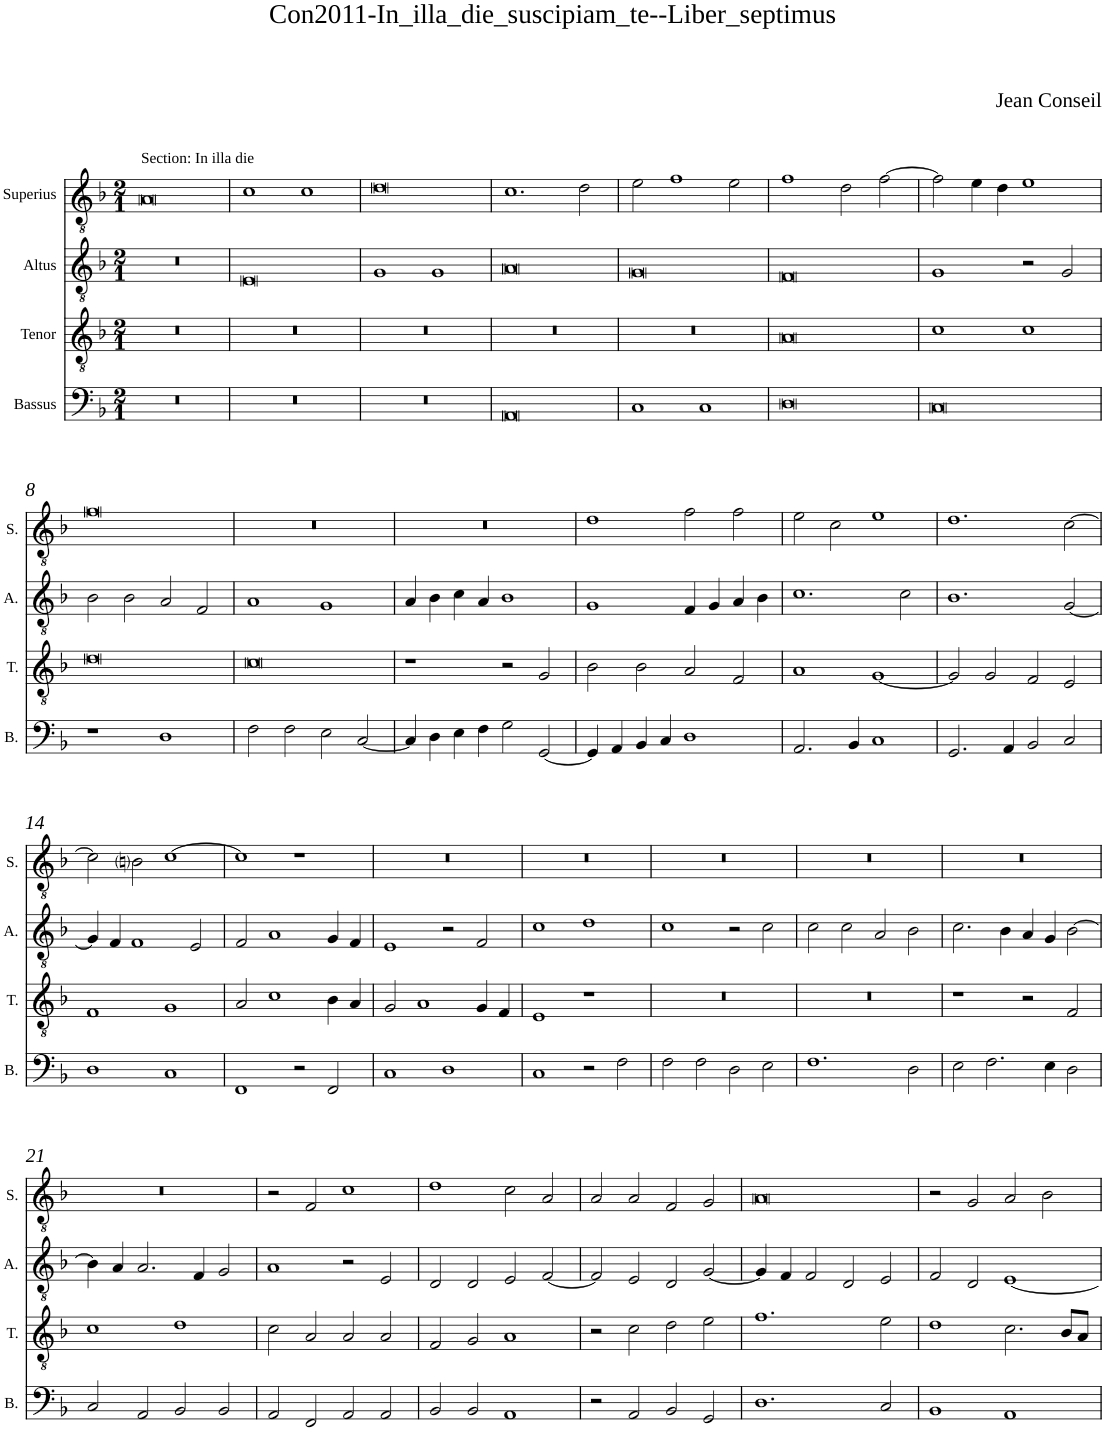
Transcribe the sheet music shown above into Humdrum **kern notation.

**kern	**kern	**kern	**kern
*part4	*part3	*part2	*part1
*staff4	*staff3	*staff2	*staff1
*I"Bassus	*I"Tenor	*I"Altus	*I"Superius
*I'B.	*I'T.	*I'A.	*I'S.
*clefF4	*clefGv2	*clefGv2	*clefGv2
*k[b-]	*k[b-]	*k[b-]	*k[b-]
*M2/1	*M2/1	*M2/1	*M2/1
=1	=1	=1	=1
!	!	!	!LO:TX:a:t=Section&colon; In illa die
0r	0r	0r	0A
=2	=2	=2	=2
0r	0r	0E	1c
.	.	.	1c
=3	=3	=3	=3
0r	0r	1G	0d
.	.	1G	.
=4	=4	=4	=4
0AA	0r	0A	1.c
.	.	.	2d\
=5	=5	=5	=5
1C	0r	0G	2e\
.	.	.	1f
1C	.	.	.
.	.	.	2e\
=6	=6	=6	=6
0D	0A	0F	1f
.	.	.	2d\
.	.	.	[2f\
=7	=7	=7	=7
0C	1c	1G	2f\]
.	.	.	4e\
.	.	.	4d\
.	1c	2r	1e
.	.	2G/	.
!!LO:LB:g=z
=8	=8	=8	=8
1r	0d	2B-\	0f
.	.	2B-\	.
1D	.	2A/	.
.	.	2F/	.
=9	=9	=9	=9
2F\	0c	1A	0r
2F\	.	.	.
2E\	.	1G	.
[2C/	.	.	.
=10	=10	=10	=10
4C/]	1r	4A/	0r
4D\	.	4B-\	.
4E\	.	4c\	.
4F\	.	4A/	.
2G\	2r	1B-	.
[2GG/	2G/	.	.
=11	=11	=11	=11
4GG/]	2B-\	1G	1d
4AA/	.	.	.
4BB-/	2B-\	.	.
4C/	.	.	.
1D	2A/	4F/	2f\
.	.	4G/	.
.	2F/	4A/	2f\
.	.	4B-\	.
=12	=12	=12	=12
2.AA/	1A	1.c	2e\
.	.	.	2c\
4BB-/	.	.	.
1C	[1G	.	1e
.	.	2c\	.
=13	=13	=13	=13
2.GG/	2G/]	1.B-	1.d
.	2G/	.	.
4AA/	.	.	.
2BB-/	2F/	.	.
2C/	2E/	[2G/	[2c\
!!LO:LB:g=z
=14	=14	=14	=14
1D	1F	4G/]	2c\]
.	.	4F/	.
.	.	1F	2Bni\
1C	1G	.	[1c
.	.	2E/	.
=15	=15	=15	=15
1FF	2A/	2F/	1c]
.	1c	1A	.
2r	.	.	1r
2FF/	4B-\	4G/	.
.	4A/	4F/	.
=16	=16	=16	=16
1C	2G/	1E	0r
.	1A	.	.
1D	.	2r	.
.	4G/	2F/	.
.	4F/	.	.
=17	=17	=17	=17
1C	1E	1c	0r
2r	1r	1d	.
2F\	.	.	.
=18	=18	=18	=18
2F\	0r	1c	0r
2F\	.	.	.
2D\	.	2r	.
2E\	.	2c\	.
=19	=19	=19	=19
1.F	0r	2c\	0r
.	.	2c\	.
.	.	2A/	.
2D\	.	2B-\	.
=20	=20	=20	=20
2E\	1r	2.c\	0r
2.F\	.	.	.
.	.	4B-\	.
.	2r	4A/	.
4E\	.	4G/	.
2D\	2F/	[2B-\	.
!!LO:LB:g=z
=21	=21	=21	=21
2C/	1c	4B-\]	0r
.	.	4A/	.
2AA/	.	2.A/	.
2BB-/	1d	.	.
.	.	4F/	.
2BB-/	.	2G/	.
=22	=22	=22	=22
2AA/	2c\	1A	2r
2FF/	2A/	.	2F/
2AA/	2A/	2r	1c
2AA/	2A/	2E/	.
=23	=23	=23	=23
2BB-/	2F/	2D/	1d
2BB-/	2G/	2D/	.
1AA	1A	2E/	2c\
.	.	[2F/	2A/
=24	=24	=24	=24
2r	2r	2F/]	2A/
2AA/	2c\	2E/	2A/
2BB-/	2d\	2D/	2F/
2GG/	2e\	[2G/	2G/
=25	=25	=25	=25
1.D	1.f	4G/]	0A
.	.	4F/	.
.	.	2F/	.
.	.	2D/	.
2C/	2e\	2E/	.
=26	=26	=26	=26
1BB-	1d	2F/	2r
.	.	2D/	2G/
1AA	2.c\	[1E	2A/
.	.	.	2B-\
.	8B-/L	.	.
.	8A/J	.	.
=	=	=	=
*-	*-	*-	*-
